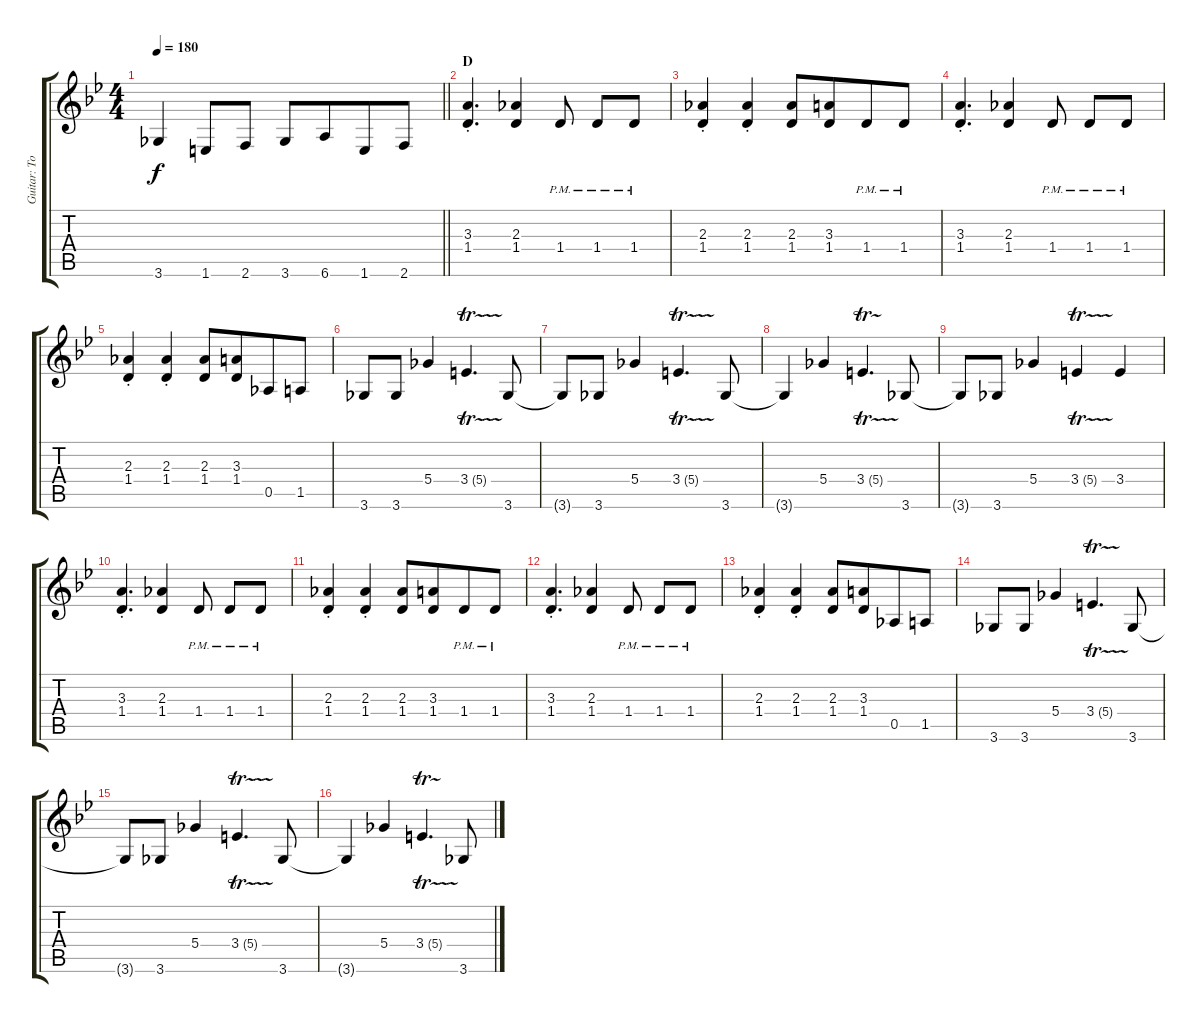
\track ("Guitar: Tony" "Guitar: To") {instrument overdrivenguitar}
\staff {score tabs}
\tuning (Eb4 Bb3 Gb3 Db3 Ab2 Eb2) {hide}
\ts (4 4)
\tempo 180
\clef g2
\barLineRight lightlight
\ks bb
3.6{t}.4{dy f} 1.6.8 2.6.8 3.6.8 6.6.8{beam merge} 1.6.8 2.6.8 |
\section ("" "D")
(3.3{st} 1.4{st}).4{d} (2.3 1.4).4 1.4{pm}.8 1.4{pm}.8 1.4{pm}.8 |
(2.3{st} 1.4{st}).4 (2.3{st} 1.4{st}).4 (2.3 1.4).8 (3.3 1.4).8{beam merge} 1.4{pm}.8 1.4{pm}.8 |
(3.3{st} 1.4{st}).4{d} (2.3 1.4).4 1.4{pm}.8 1.4{pm}.8 1.4{pm}.8 |
(2.3{st} 1.4{st}).4 (2.3{st} 1.4{st}).4 (2.3 1.4).8 (3.3 1.4).8{beam merge} 0.5.8 1.5.8 |
3.6.8 3.6.8 5.4.4 3.4{tr (5 16)}.4{d} 3.6.8 |
3.6{t}.8 3.6.8 5.4.4 3.4{tr (5 16)}.4{d} 3.6.8 |
3.6{t}.4 5.4.4 3.4{tr (5 16)}.4{d} 3.6.8 |
3.6{t}.8 3.6.8 5.4.4 3.4{tr (5 16)}.4 3.4.4 |
(3.3{st} 1.4{st}).4{d} (2.3 1.4).4 1.4{pm}.8 1.4{pm}.8 1.4{pm}.8 |
(2.3{st} 1.4{st}).4 (2.3{st} 1.4{st}).4 (2.3 1.4).8 (3.3 1.4).8{beam merge} 1.4{pm}.8 1.4{pm}.8 |
(3.3{st} 1.4{st}).4{d} (2.3 1.4).4 1.4{pm}.8 1.4{pm}.8 1.4{pm}.8 |
(2.3{st} 1.4{st}).4 (2.3{st} 1.4{st}).4 (2.3 1.4).8 (3.3 1.4).8{beam merge} 0.5.8 1.5.8 |
3.6.8 3.6.8 5.4.4 3.4{tr (5 16)}.4{d} 3.6.8 |
3.6{t}.8 3.6.8 5.4.4 3.4{tr (5 16)}.4{d} 3.6.8 |
3.6{t}.4 5.4.4 3.4{tr (5 16)}.4{d} 3.6.8
